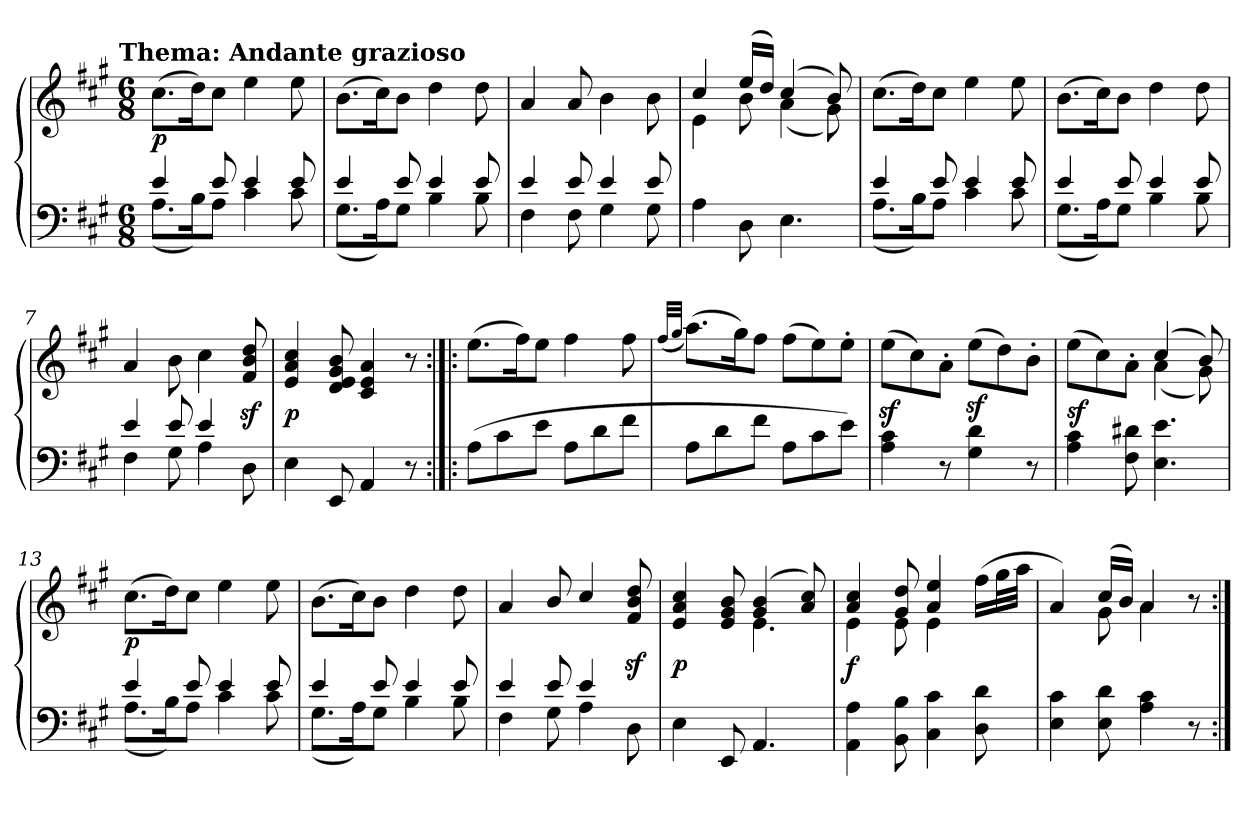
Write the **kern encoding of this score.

**kern	**kern	**dynam
*part1	*part1	*part1
*staff2	*staff1	*staff1/2
*clefF4	*clefG2	*
*k[f#c#g#]	*k[f#c#g#]	*
!!LO:TX:omd:t=Thema&colon; Andante grazioso
*M6/8	*M6/8	*
*MM72	*MM72	*
=1	=1	=1
*^	*	*
4e	(8.AL	(8.cc#L	p
.	16Bk)	16ddk)	.
8e	8AJ	8cc#J	.
4e	4c#	4ee	.
8e	8c#	8ee	.
=2	=2	=2	=2
4e	(8.G#L	(8.bL	.
.	16Ak)	16cc#k)	.
8e	8G#J	8bJ	.
4e	4B	4dd	.
8e	8B	8dd	.
=3	=3	=3	=3
4e	4F#	4a	.
8e	8F#	8a	.
4e	4G#	4b	.
8e	8G#	8b	.
*v	*v	*	*
=4	=4	=4
*	*^	*
4A	4cc#	4e	.
8D	(16eeLL	8b	.
.	16ddJJ)	.	.
4.E	(4cc#	(4a	.
.	8b)	8g#)	.
*	*v	*v	*
=5	=5	=5
*^	*	*
4e	(8.AL	(8.cc#L	.
.	16Bk)	16ddk)	.
8e	8AJ	8cc#J	.
4e	4c#	4ee	.
8e	8c#	8ee	.
=6	=6	=6	=6
4e	(8.G#L	(8.bL	.
.	16Ak)	16cc#k)	.
8e	8G#J	8bJ	.
4e	4B	4dd	.
8e	8B	8dd	.
=7	=7	=7	=7
4e	4F#	4a	.
8e	8G#	8b	.
4e	4A	4cc#	.
8ryy	8D	8f#z 8bz 8ddz	.
*v	*v	*	*
=8	=8	=8
4E	4e 4a 4cc#	p
8EE	8d 8e 8g# 8b	.
4AA	4c# 4e 4a	.
8r	8r	.
=9:|!|:	=9:|!|:	=9:|!|:
(8AL	(8.eeL	.
8c#	.	.
.	16ff#k)	.
8eJ	8eeJ	.
8AL	4ff#	.
8d	.	.
8f#J	8ff#	.
=10	=10	=10
.	(32qff#/LLL	.
.	32qgg#/JJJ	.
8AL	(8.aaL)	.
8d	.	.
.	16gg#k)	.
8f#J	8ff#J	.
8AL	(8ff#L	.
8c#	8ee)	.
8eJ)	8ee'J	.
=11	=11	=11
4A 4c#	(8eezL	.
.	8cc#)	.
8r	8a'J	.
4G# 4d	(8eezL	.
.	8dd)	.
8r	8b'J	.
=12	=12	=12
*	*^	*
4A 4c#	4.ryy	(>8eeL	sf
.	.	8cc#)	.
8F# 8d#X	.	8a'>J	.
4.E 4.e	(4cc#	(4a	.
.	8b)	8g#)	.
*	*v	*v	*
=13	=13	=13
*^	*	*
4e	(8.AL	(8.cc#L	p
.	16Bk)	16ddk)	.
8e	8AJ	8cc#J	.
4e	4c#	4ee	.
8e	8c#	8ee	.
=14	=14	=14	=14
4e	(8.G#L	(8.bL	.
.	16Ak)	16cc#k)	.
8e	8G#J	8bJ	.
4e	4B	4dd	.
8e	8B	8dd	.
=15	=15	=15	=15
4e	4F#	4a/	.
8e	8G#	8b/	.
4e	4A	4cc#/	.
8ryy	8D	8f#z 8bz 8ddz	.
*v	*v	*	*
=16	=16	=16
*	*^	*
4E	4e 4a 4cc#	4.ryy	p
8EE	8e 8g# 8b	.	.
4.AA	(4g# 4b	4.e	.
.	8a 8cc#)	.	.
=17	=17	=17	=17
4AA 4A	4a 4cc#	4e	f
8BB 8B	8g# 8dd	8e	.
4C# 4c#	4a 4ee	4e	.
8D 8d	8ryy	(>16ff#LL	.
.	.	32gg#L	.
.	.	32aaJJJ	.
=18	=18	=18	=18
4E 4c#	4a)	4ryy	.
8E 8d	(16cc#LL	8g#	.
.	16bJJ)	.	.
4A 4c#	4a	4a	.
8r	8r	8ryy	.
*	*v	*v	*
=:|!	=:|!	=:|!
*-	*-	*-
